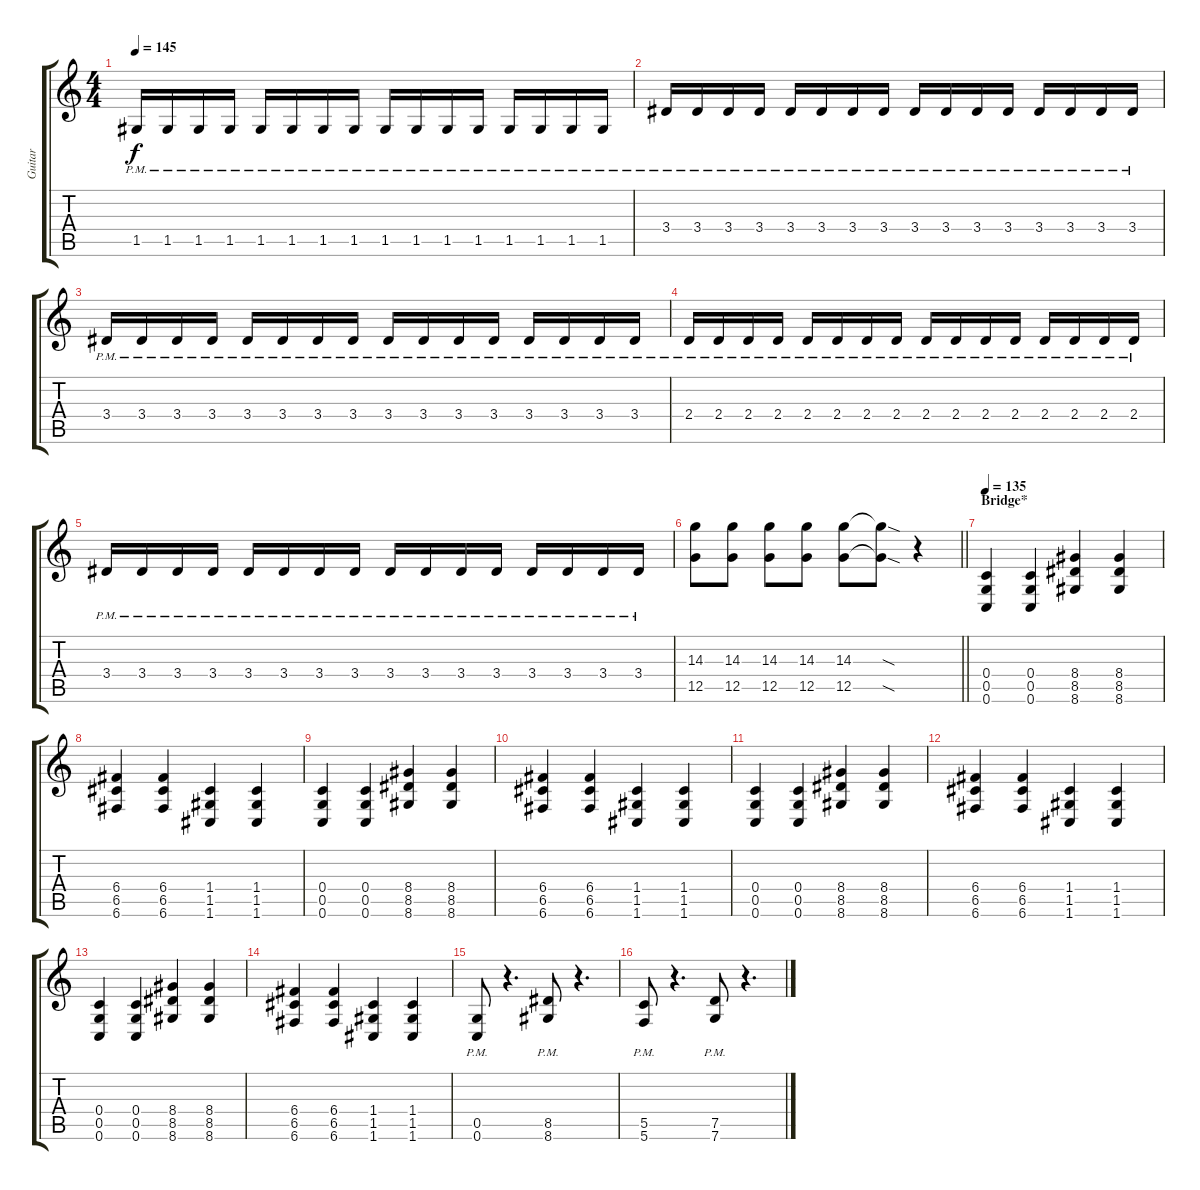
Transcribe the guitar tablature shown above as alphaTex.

\track ("Guitar" "Guitar") {instrument overdrivenguitar}
\staff {score tabs}
\tuning (D4 A3 F3 C3 G2 C2) {hide}
\ts (4 4)
\tempo 145
\clef g2
\ks c
1.5{pm}.16{dy f} 1.5{pm}.16 1.5{pm}.16 1.5{pm}.16 1.5{pm}.16 1.5{pm}.16 1.5{pm}.16 1.5{pm}.16 1.5{pm}.16 1.5{pm}.16 1.5{pm}.16 1.5{pm}.16 1.5{pm}.16 1.5{pm}.16 1.5{pm}.16 1.5{pm}.16 |
3.4{pm}.16 3.4{pm}.16 3.4{pm}.16 3.4{pm}.16 3.4{pm}.16 3.4{pm}.16 3.4{pm}.16 3.4{pm}.16 3.4{pm}.16 3.4{pm}.16 3.4{pm}.16 3.4{pm}.16 3.4{pm}.16 3.4{pm}.16 3.4{pm}.16 3.4{pm}.16 |
3.4{pm}.16 3.4{pm}.16 3.4{pm}.16 3.4{pm}.16 3.4{pm}.16 3.4{pm}.16 3.4{pm}.16 3.4{pm}.16 3.4{pm}.16 3.4{pm}.16 3.4{pm}.16 3.4{pm}.16 3.4{pm}.16 3.4{pm}.16 3.4{pm}.16 3.4{pm}.16 |
2.4{pm}.16 2.4{pm}.16 2.4{pm}.16 2.4{pm}.16 2.4{pm}.16 2.4{pm}.16 2.4{pm}.16 2.4{pm}.16 2.4{pm}.16 2.4{pm}.16 2.4{pm}.16 2.4{pm}.16 2.4{pm}.16 2.4{pm}.16 2.4{pm}.16 2.4{pm}.16 |
3.4{pm}.16 3.4{pm}.16 3.4{pm}.16 3.4{pm}.16 3.4{pm}.16 3.4{pm}.16 3.4{pm}.16 3.4{pm}.16 3.4{pm}.16 3.4{pm}.16 3.4{pm}.16 3.4{pm}.16 3.4{pm}.16 3.4{pm}.16 3.4{pm}.16 3.4{pm}.16 |
\barLineRight lightlight
(14.3 12.5).8 (14.3 12.5).8 (14.3 12.5).8 (14.3 12.5).8 (14.3 12.5).8 (14.3{sod t} 12.5{sod t}).8 r.4 |
\section ("" "Bridge*")
\tempo 135
(0.4 0.5 0.6).4 (0.4 0.5 0.6).4 (8.4 8.5 8.6).4 (8.4 8.5 8.6).4 |
(6.4 6.5 6.6).4 (6.4 6.5 6.6).4 (1.4 1.5 1.6).4 (1.4 1.5 1.6).4 |
(0.4 0.5 0.6).4 (0.4 0.5 0.6).4 (8.4 8.5 8.6).4 (8.4 8.5 8.6).4 |
(6.4 6.5 6.6).4 (6.4 6.5 6.6).4 (1.4 1.5 1.6).4 (1.4 1.5 1.6).4 |
(0.4 0.5 0.6).4 (0.4 0.5 0.6).4 (8.4 8.5 8.6).4 (8.4 8.5 8.6).4 |
(6.4 6.5 6.6).4 (6.4 6.5 6.6).4 (1.4 1.5 1.6).4 (1.4 1.5 1.6).4 |
(0.4 0.5 0.6).4 (0.4 0.5 0.6).4 (8.4 8.5 8.6).4 (8.4 8.5 8.6).4 |
(6.4 6.5 6.6).4 (6.4 6.5 6.6).4 (1.4 1.5 1.6).4 (1.4 1.5 1.6).4 |
(0.5{pm} 0.6{pm}).8 r.4{d} (8.5{pm} 8.6{pm}).8 r.4{d} |
(5.5{pm} 5.6{pm}).8 r.4{d} (7.5{pm} 7.6{pm}).8 r.4{d}
